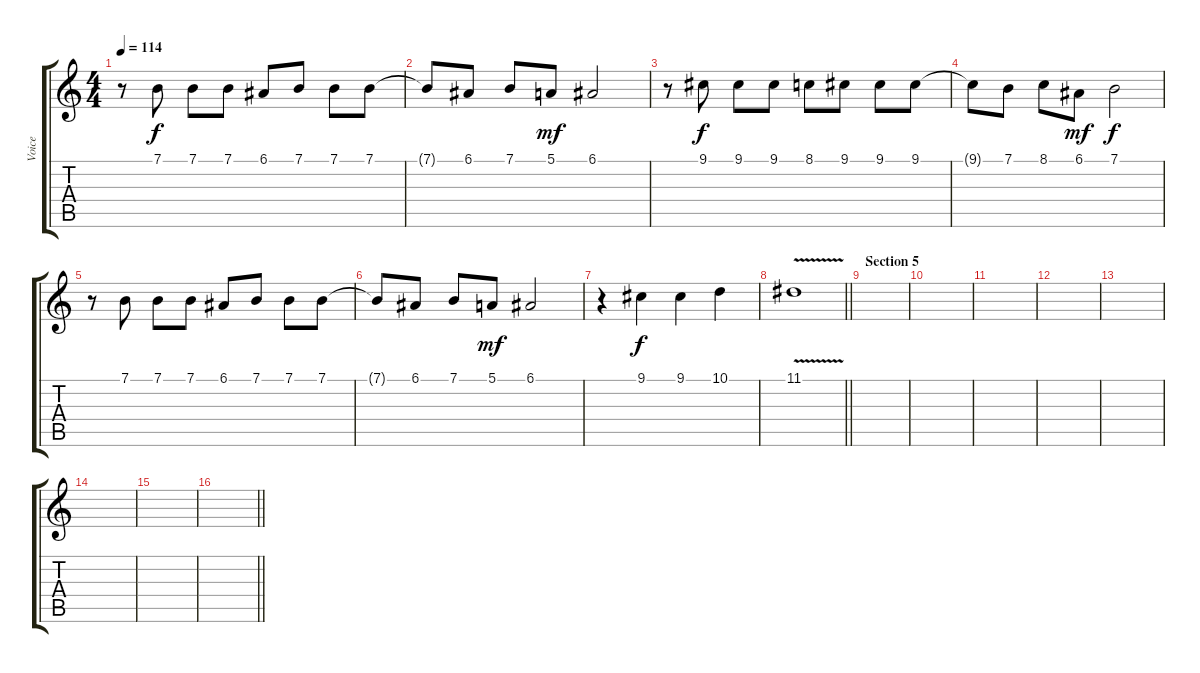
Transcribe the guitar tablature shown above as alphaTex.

\track ("Voice" "Voice") {instrument lead2sawtooth}
\staff {score tabs}
\tuning (E4 B3 G3 D3 A2 E2) {hide}
\ts (4 4)
\tempo 114
\clef g2
\ks c
r.8{dy f} 7.1.8 7.1.8 7.1.8 6.1.8 7.1.8 7.1.8 7.1.8 |
7.1{t}.8 6.1.8 7.1.8 5.1.8{dy mf} 6.1.2 |
r.8 9.1.8{dy f} 9.1.8 9.1.8 8.1.8 9.1.8 9.1.8 9.1.8 |
9.1{t}.8 7.1.8 8.1.8 6.1.8{dy mf} 7.1.2{dy f} |
r.8 7.1.8 7.1.8 7.1.8 6.1.8 7.1.8 7.1.8 7.1.8 |
7.1{t}.8 6.1.8 7.1.8 5.1.8{dy mf} 6.1.2 |
r.4 9.1.4{dy f} 9.1.4 10.1.4 |
\barLineRight lightlight
11.1{v}.1 |
\section ("" "Section 5")
|
|
|
|
|
|
|
\barLineRight lightlight
